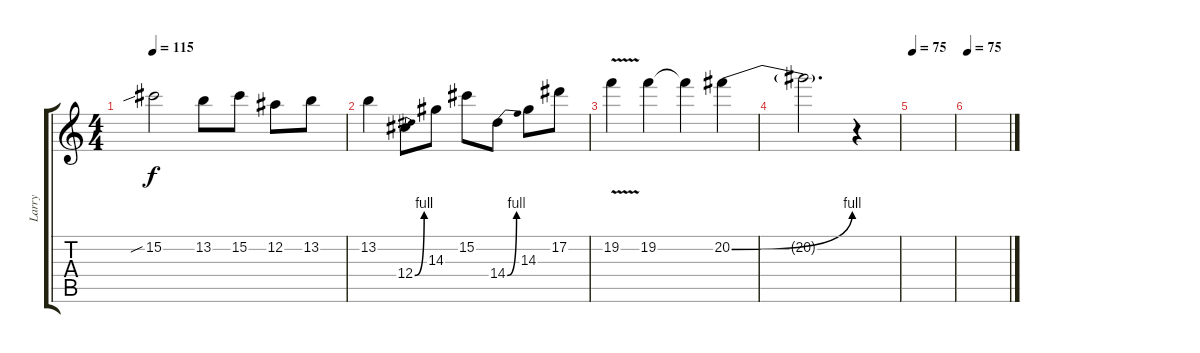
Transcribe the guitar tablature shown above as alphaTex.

\track ("Larry" "Larry") {instrument electricguitarclean}
\staff {score tabs}
\tuning (Eb4 Bb3 Gb3 Db3 Ab2 Eb2) {hide}
\ts (4 4)
\tempo 115
\clef g2
\ks c
15.2{sib}.2{dy f} 13.2.8 15.2.8 12.2.8 13.2.8 |
13.2.4 12.4{be (bend 0 0 60 4)}.8 14.3.8 15.2.8 14.4{be (bend 0 0 60 4)}.8 14.3.8 17.2.8 |
19.2{v}.4 19.2.4 19.2{t}.4 20.2{be (bend 0 0 60 4)}.4 |
20.2{t}.2{d} r.4 |
\tempo 75
|
\tempo 75
